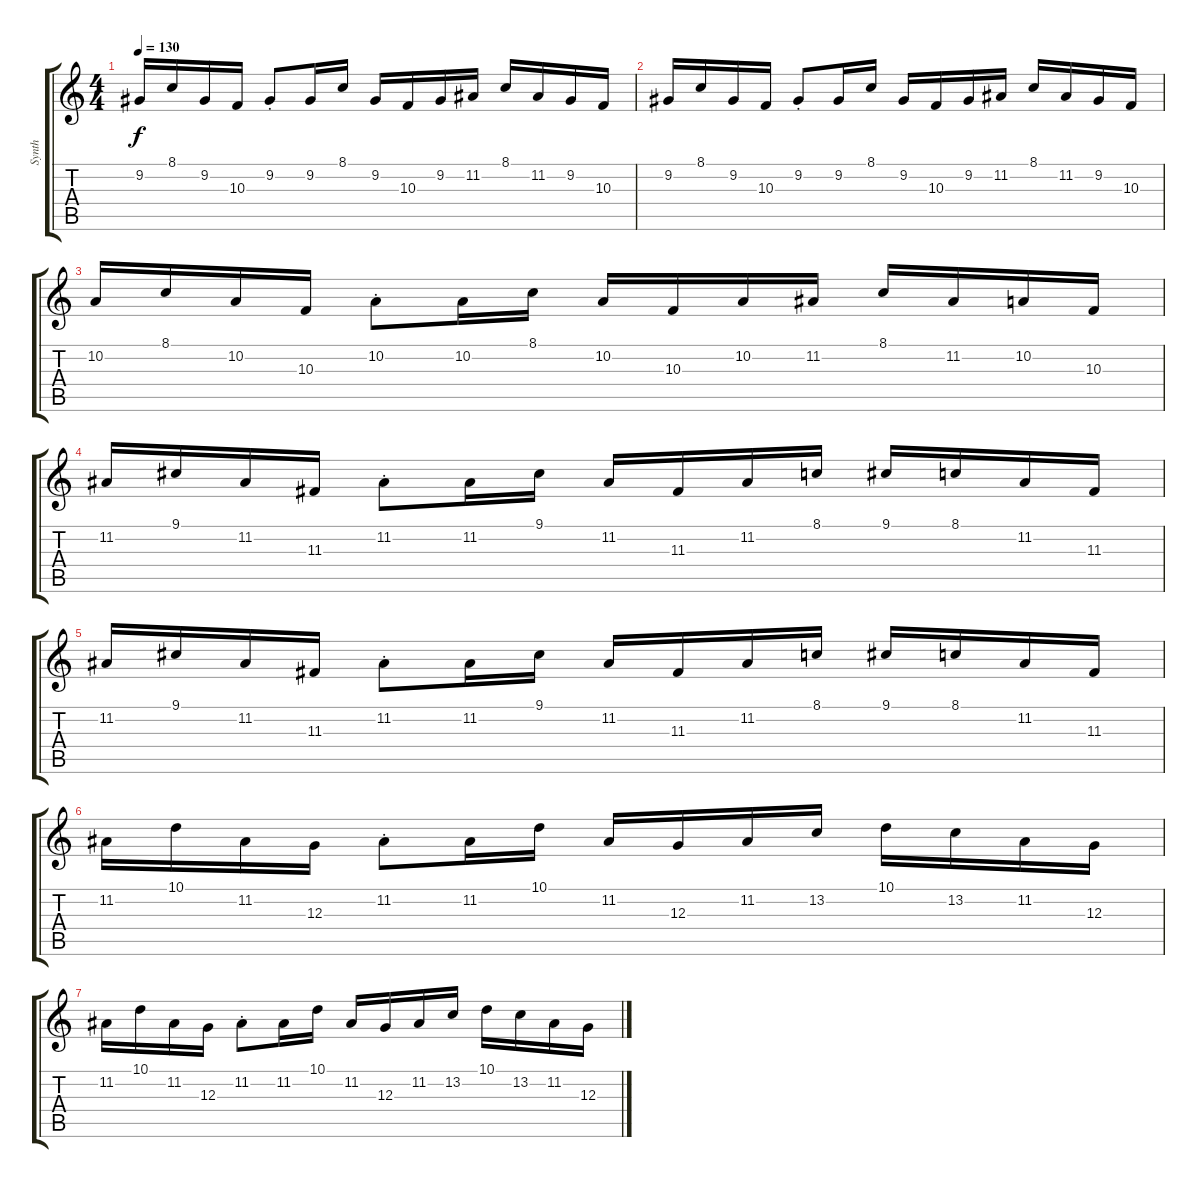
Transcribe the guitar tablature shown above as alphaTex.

\track ("Synth" "Synth") {instrument lead2sawtooth}
\staff {score tabs}
\tuning (E4 B3 G3 D3 A2 E2) {hide}
\ts (4 4)
\tempo 130
\clef g2
\ks c
9.2.16{dy f} 8.1.16 9.2.16 10.3.16 9.2{st}.8 9.2.16 8.1.16 9.2.16 10.3.16 9.2.16 11.2.16 8.1.16 11.2.16 9.2.16 10.3.16 |
9.2.16 8.1.16 9.2.16 10.3.16 9.2{st}.8 9.2.16 8.1.16 9.2.16 10.3.16 9.2.16 11.2.16 8.1.16 11.2.16 9.2.16 10.3.16 |
10.2.16 8.1.16 10.2.16 10.3.16 10.2{st}.8 10.2.16 8.1.16 10.2.16 10.3.16 10.2.16 11.2.16 8.1.16 11.2.16 10.2.16 10.3.16 |
\ks aminor
11.2.16 9.1.16 11.2.16 11.3.16 11.2{st}.8 11.2.16 9.1.16 11.2.16 11.3.16 11.2.16 8.1.16 9.1.16 8.1.16 11.2.16 11.3.16 |
11.2.16 9.1.16 11.2.16 11.3.16 11.2{st}.8 11.2.16 9.1.16 11.2.16 11.3.16 11.2.16 8.1.16 9.1.16 8.1.16 11.2.16 11.3.16 |
11.2.16 10.1.16 11.2.16 12.3.16 11.2{st}.8 11.2.16 10.1.16 11.2.16 12.3.16 11.2.16 13.2.16 10.1.16 13.2.16 11.2.16 12.3.16 |
11.2.16 10.1.16 11.2.16 12.3.16 11.2{st}.8 11.2.16 10.1.16 11.2.16 12.3.16 11.2.16 13.2.16 10.1.16 13.2.16 11.2.16 12.3.16
